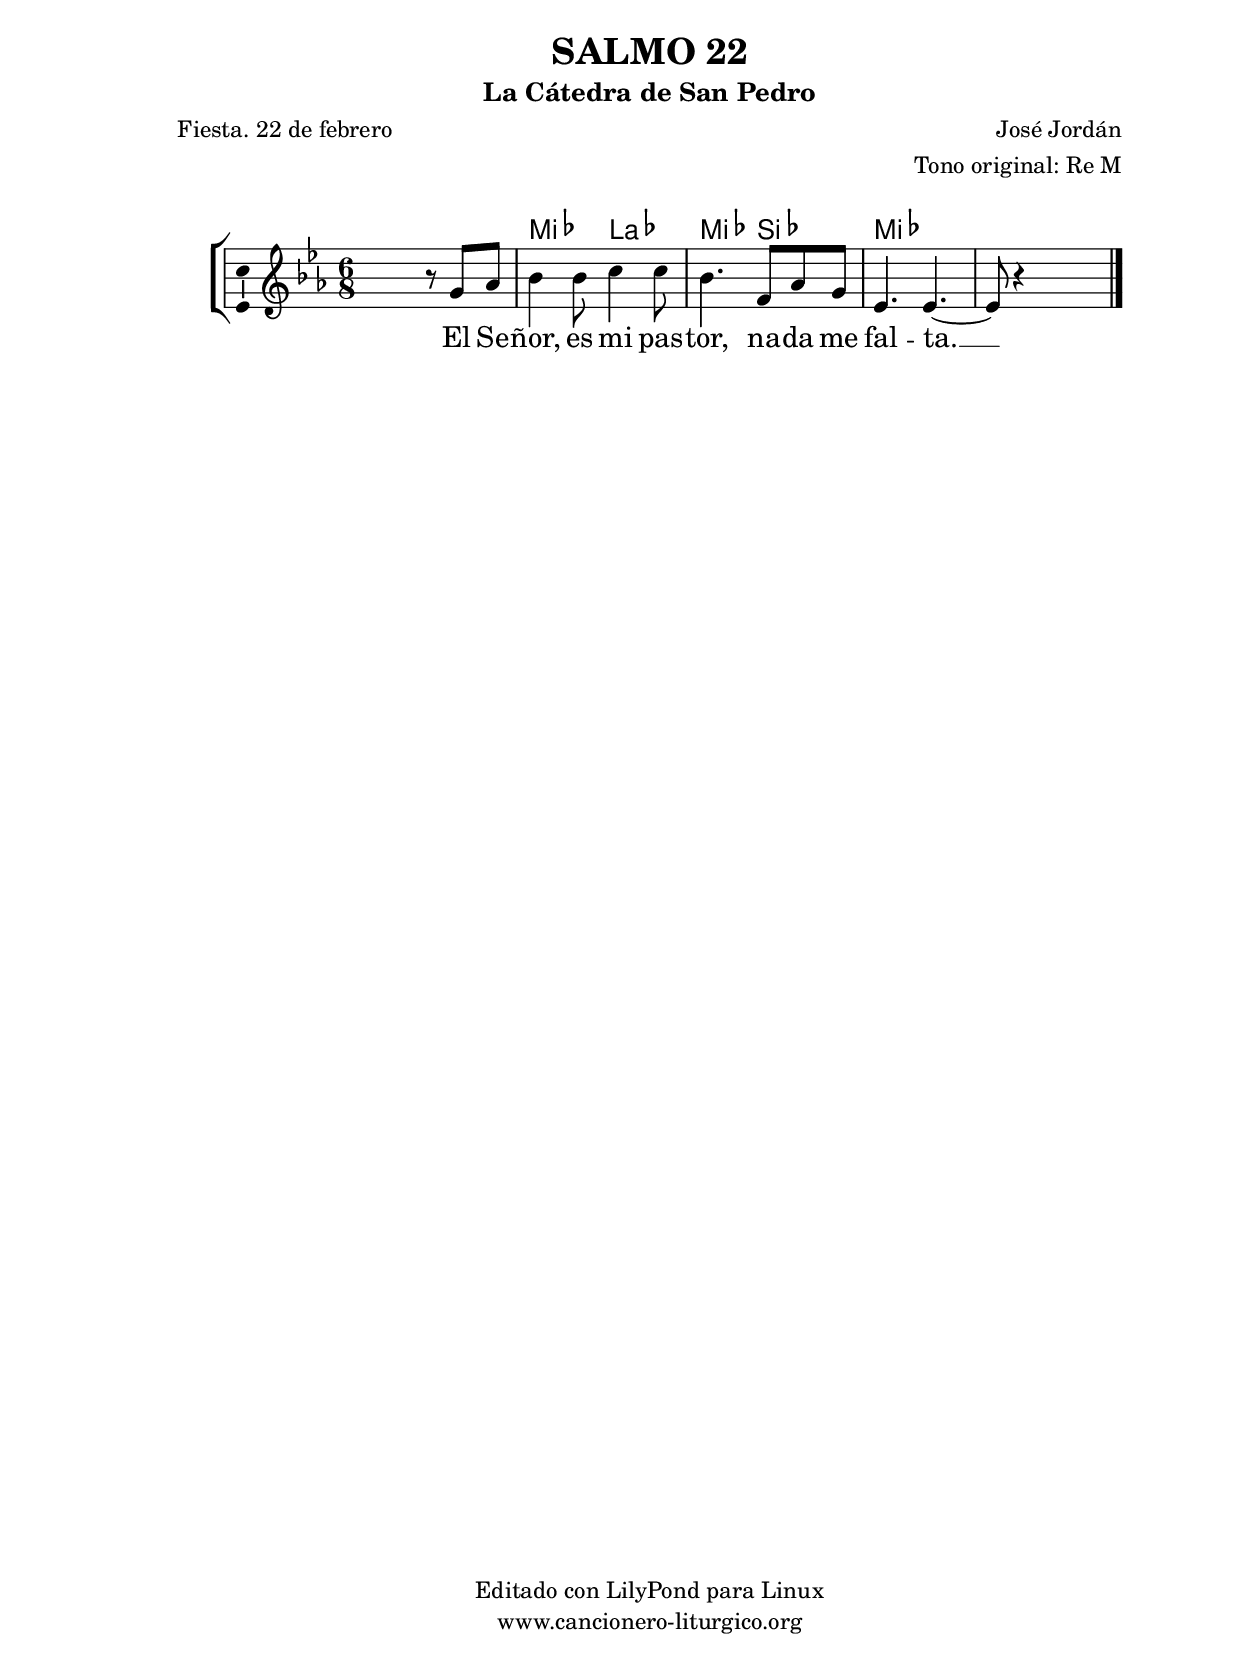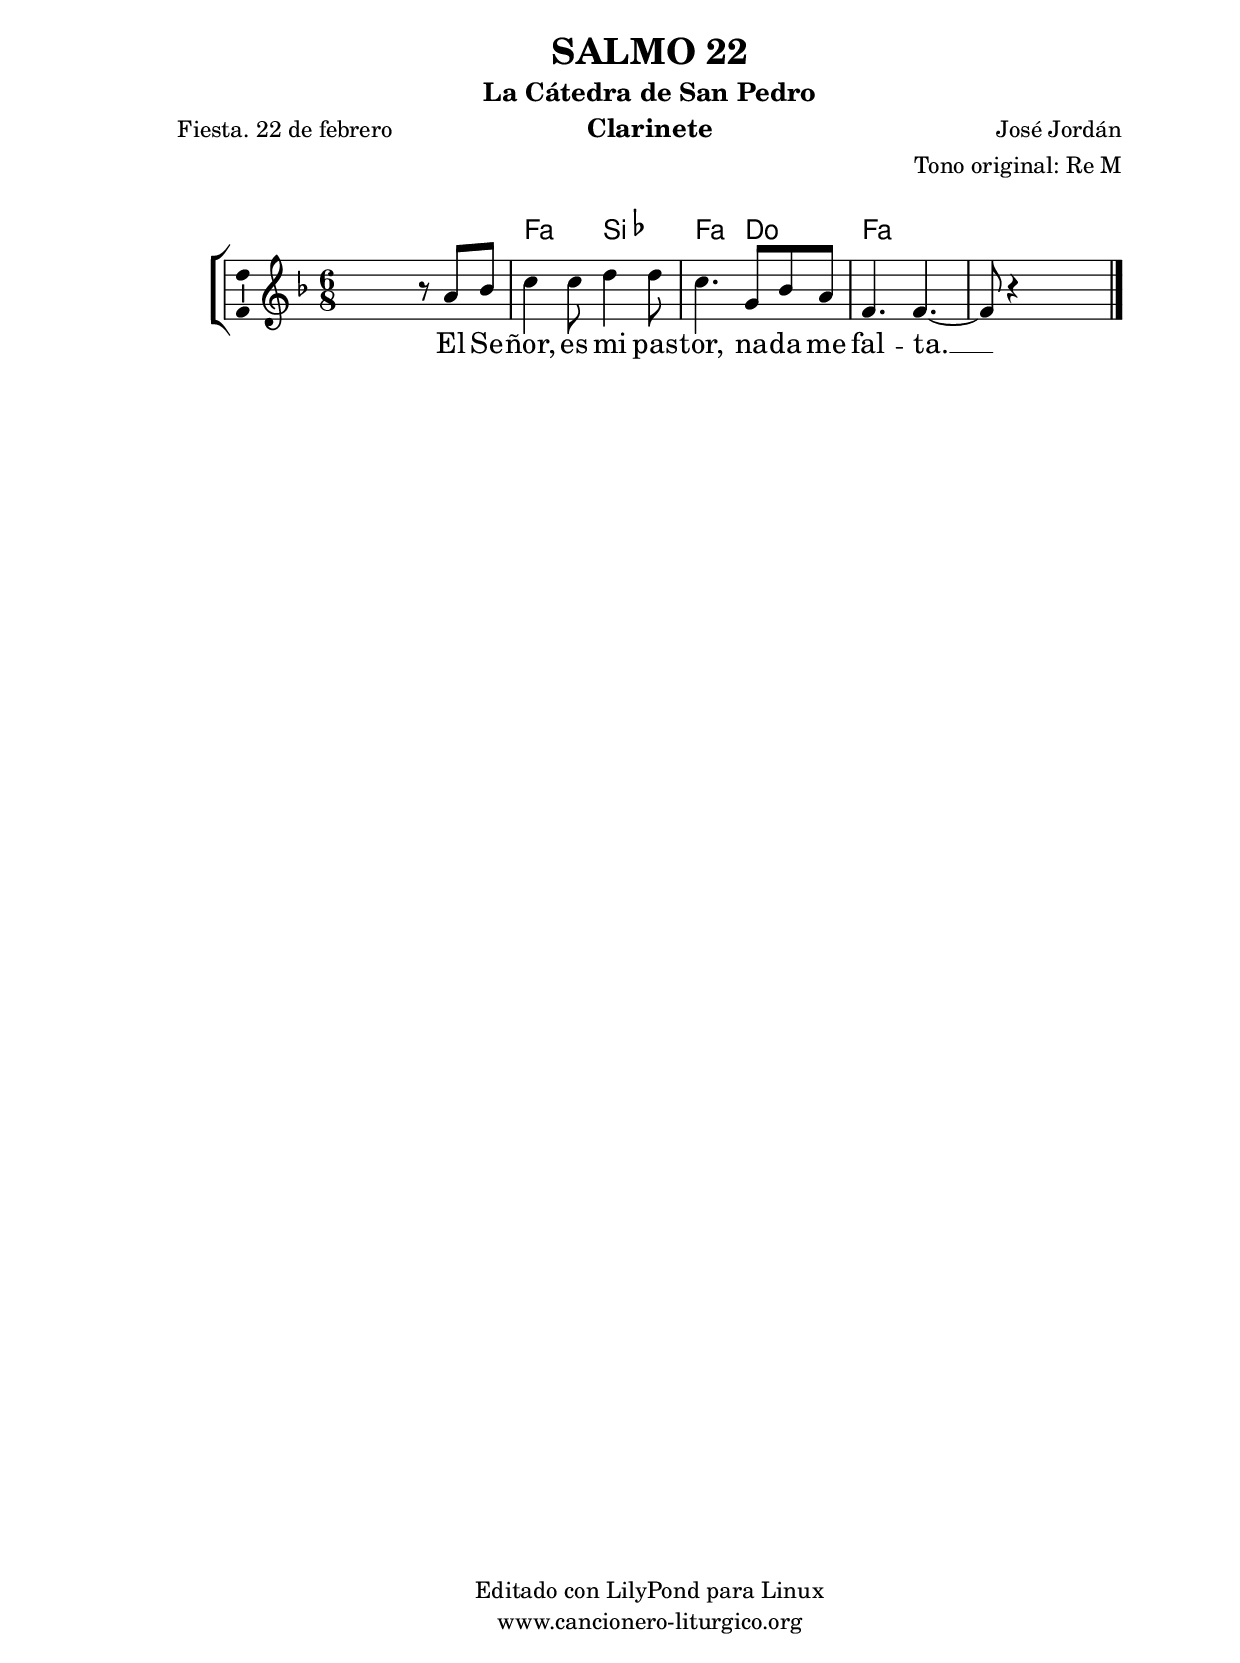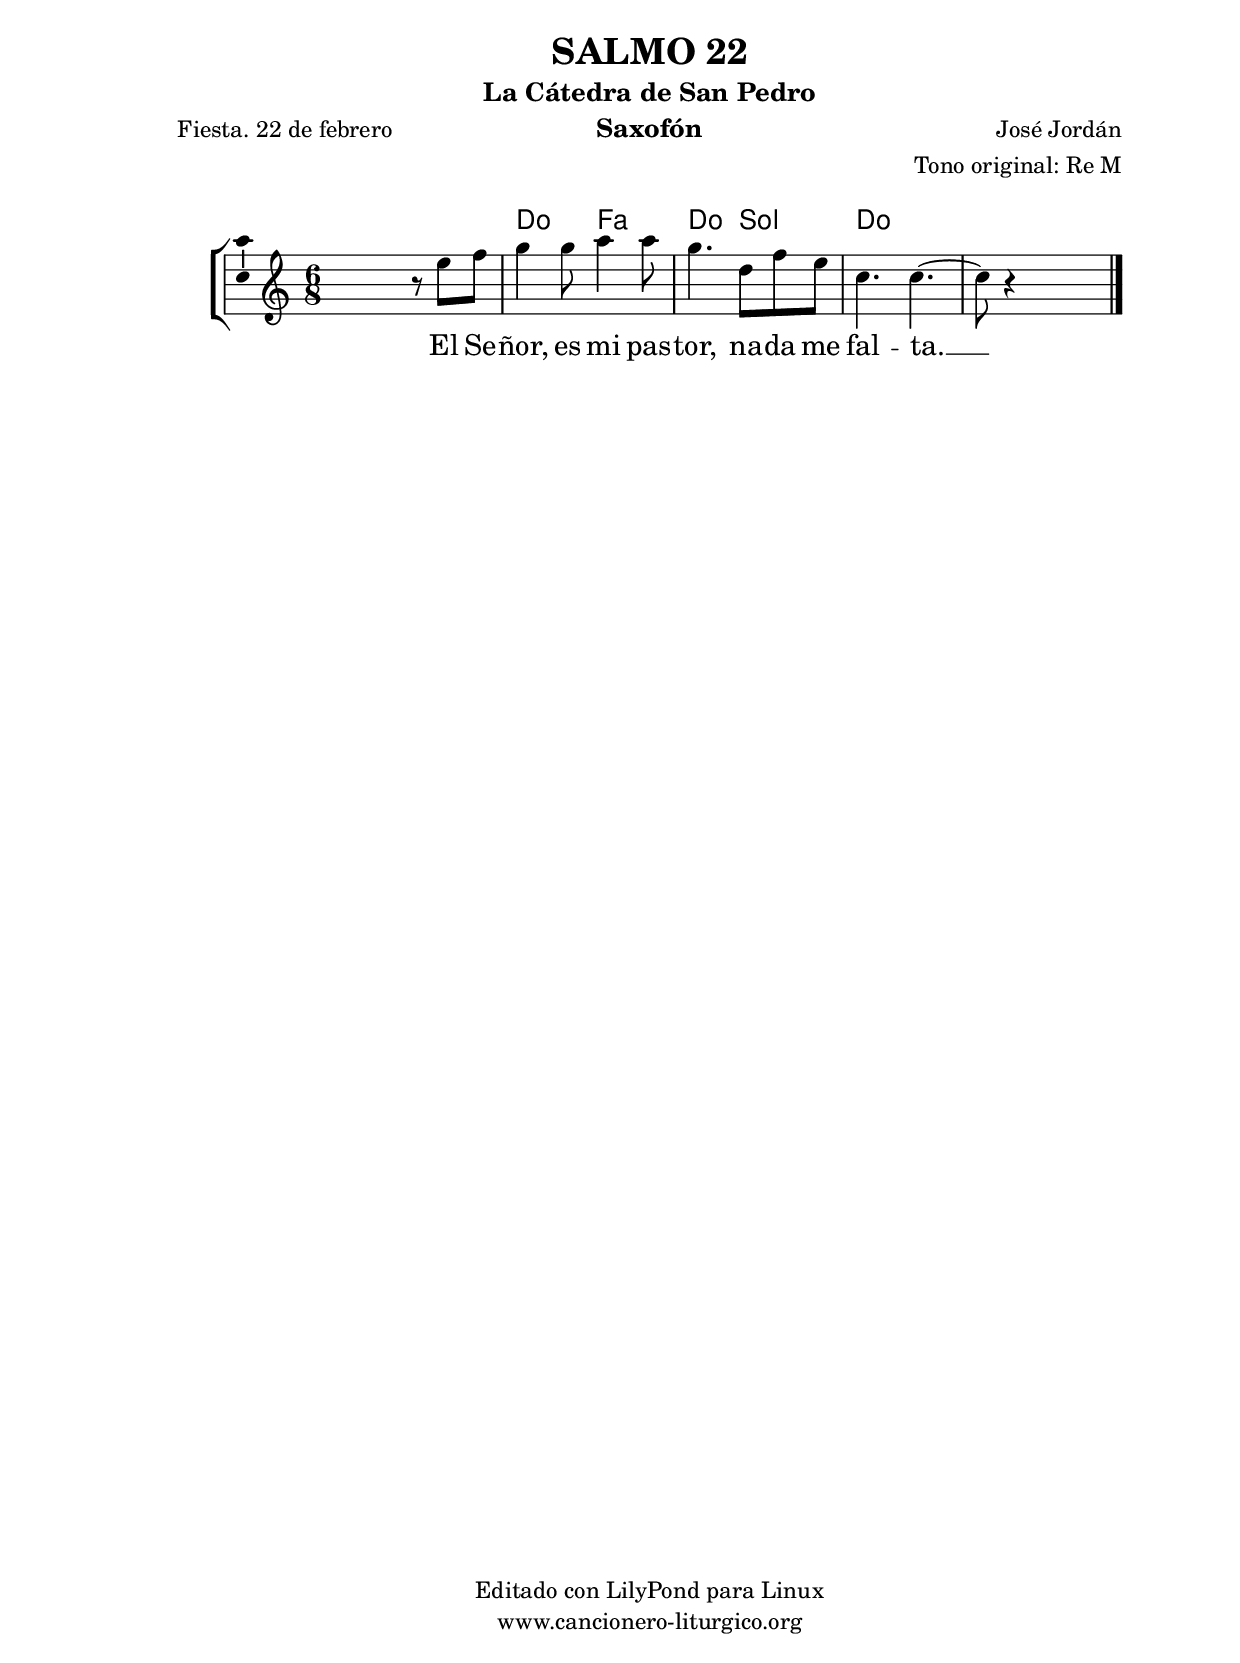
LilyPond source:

%
%para convertir .midi en .wav:
%timidity filename.midi -Ow -o finename.wav
%
%
%Para convertir de .wav a .mp3:
%lame -h -m j filename.wav
%
%
%para escuchar el midi:
%timidity nombrefichero.midi
%


%versión de lilypond para la que se ha escrito esta partitura:
\version "2.16.0"

	%Tamaño papel
	#(set-default-paper-size "a4")
	%Tamaño partitura
	#(set-global-staff-size 20)
	%No responde al pulsar sobre una nota
	#(ly:set-option 'point-and-click #f)

%parámetros del encabezamiento:
\header {
	title = "SALMO 22"
	subtitle = "La Cátedra de San Pedro"
	composer = "José Jordán"
	poet = "Fiesta. 22 de febrero"
	meter = ""
	arranger = "Tono original: Re M"
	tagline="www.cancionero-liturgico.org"
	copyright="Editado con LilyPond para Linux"
	}

%parámetros asociados al papel:
\paper  {
	oddHeaderMarkup = \markup {\fill-line { \on-the-fly #not-first-page \fromproperty #'header:title \on-the-fly #not-first-page \fromproperty #'header:composer }}
	evenHeaderMarkup = \markup {\fill-line { \fromproperty #'header:composer \fromproperty #'header:title }}
	#(set-paper-size "a4")
	print-page-number = ##f
	first-page-number = 1
	print-first-page-number = ##f
%	head-separation = 3.0 \cm
	top-margin = 2.0 \cm
	bottom-margin = 0.5\cm
%%%	bottom-margin = -1.0\cm
	left-margin = 3.0 \cm
	line-width = 16.0 \cm 
	indent = 8\mm
	interscoreline = 2.\mm
	between-system-space = 15\mm
%	para que las partituras no llenen la hoja:
	ragged-bottom = ##t
%	idem para la última hoja:
	ragged-last-bottom = ##f
%	para que las partituras llenen el ancho del papel:
	ragged-last = ##f
	after-title-space = 2.5 \cm
%page-count=1
%system-count=8

	%Flexible Vertical Spacing
%	markup-markup-spacing =
%	#'((basic-distance . 15) (minimum-distance . 15) (padding . 3))
	markup-system-spacing =
	#'((basic-distance . 15) (minimum-distance . 15) (padding . 3))
	system-system-spacing =
	#'((basic-distance . 15) (minimum-distance . 15) (padding . 3))
	score-system-spacing =
	#'((basic-distance . 15) (minimum-distance . 15) (padding . 5))
%	top-system-spacing = % header
%	#'((basic-distance . 8) (minimum-distance . 0) (padding . 3))
%	top-markup-spacing =
%	#'((basic-distance . 20) (minimum-distance . 20) (padding . 3))
	last-bottom-spacing = % footer
	#'((basic-distance . 5) (minimum-distance . 5) (padding . 3))
%	score-markup-spacing =
%	#'((basic-distance . 16) (minimum-distance . 13) (padding . 3))

	}


%parámetros que afectan a toda la partitura:
global =  {
	%clave de sol (G):
	\clef G
	%armadura:
	\transpose d ees
	\key d \major
	\tempo 4.=60
	\set Score.tempoHideNote = ##t
	}


acordes = {
	\italianChords
	\chordmode {
	\transpose d ees
{

s2.
d4. g d a d s d s

	}
	}
}

melodia = 
	\transpose d ees
{
	\relative c'{

	\time 6/8

s4. r8 fis8 g
a4 a8 b4 b8
a4. e8 g fis
d4. d~
d8 r4 s4.

	\bar "|."
	}
	}


texto = \lyricmode {
El Se -- ñor, es mi pas -- tor, na -- da me fal -- ta. __
	}


acordesStaff = \context ChordNames = acordesStaff <<
	\set chordChanges = ##t
	\acordes
	>>


vozStaff = \context Voice = vozStaff
\with {\consists "Ambitus_engraver"}
<<
%	\set Staff.instrumentName = ""
%	\set Staff.shortInstrumentName = ""
%	\set Staff.midiInstrument = #"clarinet"
%	\set Staff.midiInstrument = #"cello"
%	\set Staff.midiInstrument = #"flute"
	\set Staff.midiInstrument = #"electric guitar (jazz)"
%	\set Staff.midiInstrument = #"english horn"
%	\set Staff.midiInstrument = #"violin"
%	\set Staff.midiInstrument = #"glockenspiel"
	\set Staff.midiMinimumVolume = #0.7
	\set Staff.midiMaximumVolume = #0.9
	\global
	\melodia
	>>


textoStaff = \context Lyrics = textoStaff <<
	\lyricsto vozStaff \texto
	>>

\book {
	\score {
		\context ChoirStaff {
			\override StaffGroup.SystemStartBracket #'collapse-height = #1
			\override Score.SystemStartBar #'collapse-height = #1
			<<
			\acordesStaff
			\vozStaff
			\textoStaff
			>>
			}
		\layout {
	    		\context {
				\Lyrics
				\override LyricText #'font-size = #2
				}
	   		 \context {
				\Score
				%fontSize = #3
				\override StaffSymbol #'staff-space = #(magstep +3)
				%\override Beam #'thickness = #0.55
				%\override SpacingSpanner #'spacing-increment = #1.0
				%\override Slur #'height-limit = #1.5
				}
			}
		}
	\score {
		\unfoldRepeats
		\context ChoirStaff {
			<<
			\acordesStaff
			\vozStaff
			>>
			}
		\midi {
	  		\context {
	  			\Score
				tempoWholesPerMinute = #(ly:make-moment 70 4)
				}
			}
		}
	}

%Partitura para clarinete
#(define output-suffix "C")
\book {
	\header{
		instrument = "Clarinete"
		}
	\score {
		\context ChoirStaff {
			\override StaffGroup.SystemStartBracket #'collapse-height = #1
			\override Score.SystemStartBar #'collapse-height = #1
\transpose c d
			<<
			\acordesStaff
			\vozStaff
			\textoStaff
			>>
			}
		\layout {
	    		\context {
				\Lyrics
				\override LyricText #'font-size = #2
				}
	   		 \context {
				\Score
				%fontSize = #3
				\override StaffSymbol #'staff-space = #(magstep +3)
				%\override Beam #'thickness = #0.55
				%\override SpacingSpanner #'spacing-increment = #1.0
				%\override Slur #'height-limit = #1.5
				}
			}
		}
	}

%Partitura para saxofón
#(define output-suffix "S")
\book {
	\header{
		instrument = "Saxofón"
		}
	\score {
		\context ChoirStaff {
			\override StaffGroup.SystemStartBracket #'collapse-height = #1
			\override Score.SystemStartBar #'collapse-height = #1
\transpose c a
			<<
			\acordesStaff
			\vozStaff
			\textoStaff
			>>
			}
		\layout {
	    		\context {
				\Lyrics
				\override LyricText #'font-size = #2
				}
	   		 \context {
				\Score
				%fontSize = #3
				\override StaffSymbol #'staff-space = #(magstep +3)
				%\override Beam #'thickness = #0.55
				%\override SpacingSpanner #'spacing-increment = #1.0
				%\override Slur #'height-limit = #1.5
				}
			}
		}
	}

